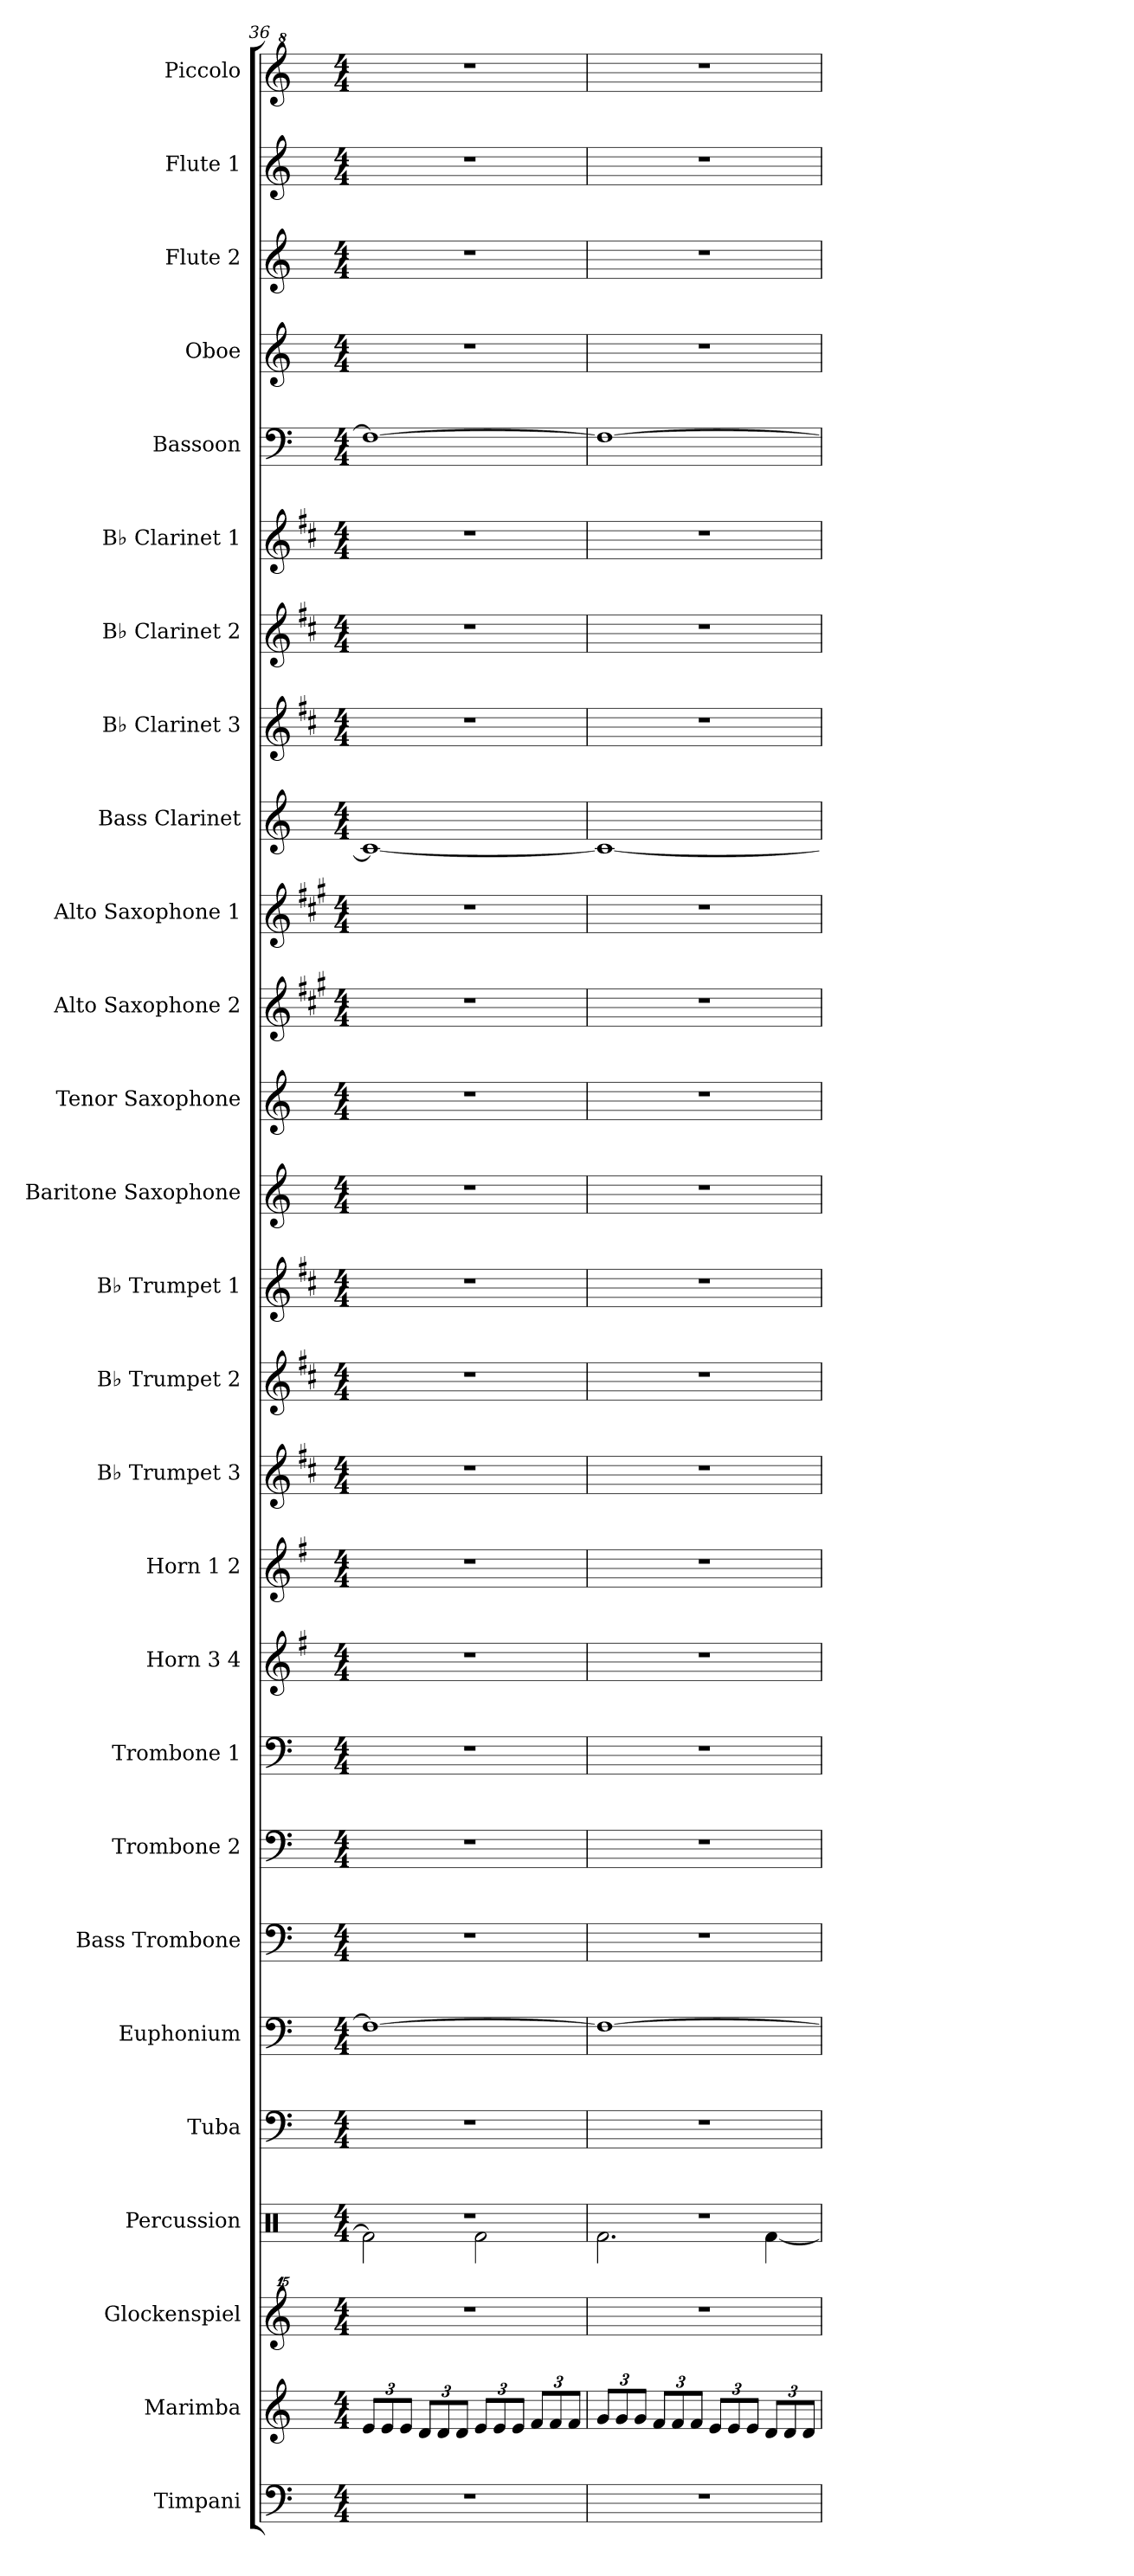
**kern	**kern	**kern	**kern	**kern	**kern	**kern	**kern	**kern	**kern	**kern	**kern	**kern	**kern	**kern	**kern	**kern	**kern	**kern	**kern	**kern	**kern	**kern	**kern	**kern	**kern	**kern
*part27	*part26	*part25	*part24	*part23	*part22	*part21	*part20	*part19	*part18	*part17	*part16	*part15	*part14	*part13	*part12	*part11	*part10	*part9	*part8	*part7	*part6	*part5	*part4	*part3	*part2	*part1
*staff27	*staff26	*staff25	*staff24	*staff23	*staff22	*staff21	*staff20	*staff19	*staff18	*staff17	*staff16	*staff15	*staff14	*staff13	*staff12	*staff11	*staff10	*staff9	*staff8	*staff7	*staff6	*staff5	*staff4	*staff3	*staff2	*staff1
*I"Timpani	*I"Marimba	*I"Glockenspiel	*I"Percussion	*I"Tuba	*I"Euphonium	*I"Bass Trombone	*I"Trombone 2	*I"Trombone 1	*I"Horn 3 4	*I"Horn 1 2	*I"B♭ Trumpet 3	*I"B♭ Trumpet 2	*I"B♭ Trumpet 1	*I"Baritone Saxophone	*I"Tenor Saxophone	*I"Alto Saxophone 2	*I"Alto Saxophone 1	*I"Bass Clarinet	*I"B♭ Clarinet 3	*I"B♭ Clarinet 2	*I"B♭ Clarinet 1	*I"Bassoon	*I"Oboe	*I"Flute 2	*I"Flute 1	*I"Piccolo
*I'Timp.	*I'Mrm.	*I'Glk.	*I'Perc.	*I'Tu.	*I'Eu.	*I'B. Trb.	*I'Trb. 2	*I'Trb. 1	*I'Hn. 3 4	*I'Hn. 1 2	*I'Tpt. 3	*I'Tpt. 2	*I'Tpt. 1	*I'Bar. Sax.	*I'T. Sax.	*I'A. Sax. 2	*I'A. Sax. 1	*I'B. Cl.	*I'B♭ Cl. 3	*I'B♭ Cl. 2	*I'B♭ Cl. 1	*I'Bsn.	*I'Ob.	*I'Fl. 2	*I'Fl. 1	*I'Picc.
!!LO:PB:g=z
*clefF4	*clefG2	*clefG^^2	*clefX	*clefF4	*clefF4	*clefF4	*clefF4	*clefF4	*clefG2	*clefG2	*clefG2	*clefG2	*clefG2	*clefG2	*clefG2	*clefG2	*clefG2	*clefG2	*clefG2	*clefG2	*clefG2	*clefF4	*clefG2	*clefG2	*clefG2	*clefG^2
*	*	*	*	*	*	*	*	*	*ITrd4c7	*ITrd4c7	*ITrd1c2	*ITrd1c2	*ITrd1c2	*ITrd12c21	*ITrd8c14	*ITrd5c9	*ITrd5c9	*ITrd8c14	*ITrd1c2	*ITrd1c2	*ITrd1c2	*	*	*	*	*ITrd-7c-12
*k[]	*k[]	*k[]	*k[]	*k[]	*k[]	*k[]	*k[]	*k[]	*k[]	*k[]	*k[]	*k[]	*k[]	*k[]	*k[]	*k[]	*k[]	*k[]	*k[]	*k[]	*k[]	*k[]	*k[]	*k[]	*k[]	*k[]
*C:	*C:	*C:	*C:	*C:	*C:	*C:	*C:	*C:	*C:	*C:	*C:	*C:	*C:	*C:	*C:	*C:	*C:	*C:	*C:	*C:	*C:	*C:	*C:	*C:	*C:	*C:
*M4/4	*M4/4	*M4/4	*M4/4	*M4/4	*M4/4	*M4/4	*M4/4	*M4/4	*M4/4	*M4/4	*M4/4	*M4/4	*M4/4	*M4/4	*M4/4	*M4/4	*M4/4	*M4/4	*M4/4	*M4/4	*M4/4	*M4/4	*M4/4	*M4/4	*M4/4	*M4/4
*	*Xbrackettup	*	*	*	*	*	*	*	*	*	*	*	*	*	*	*	*	*	*	*	*	*	*	*	*	*
=36	=36	=36	=36	=36	=36	=36	=36	=36	=36	=36	=36	=36	=36	=36	=36	=36	=36	=36	=36	=36	=36	=36	=36	=36	=36	=36
*	*	*	*^	*	*	*	*	*	*	*	*	*	*	*	*	*	*	*	*	*	*	*	*	*	*	*
1r	12e/L	1r	1r	2Rf\]	1r	1F_	1r	1r	1r	1r	1r	1r	1r	1r	1r	1r	1r	1r	1C_	1r	1r	1r	1F_	1r	1r	1r	1r
.	12e/	.	.	.	.	.	.	.	.	.	.	.	.	.	.	.	.	.	.	.	.	.	.	.	.	.	.
.	12e/J	.	.	.	.	.	.	.	.	.	.	.	.	.	.	.	.	.	.	.	.	.	.	.	.	.	.
.	12d/L	.	.	.	.	.	.	.	.	.	.	.	.	.	.	.	.	.	.	.	.	.	.	.	.	.	.
.	12d/	.	.	.	.	.	.	.	.	.	.	.	.	.	.	.	.	.	.	.	.	.	.	.	.	.	.
.	12d/J	.	.	.	.	.	.	.	.	.	.	.	.	.	.	.	.	.	.	.	.	.	.	.	.	.	.
.	12e/L	.	.	2Rf\	.	.	.	.	.	.	.	.	.	.	.	.	.	.	.	.	.	.	.	.	.	.	.
.	12e/	.	.	.	.	.	.	.	.	.	.	.	.	.	.	.	.	.	.	.	.	.	.	.	.	.	.
.	12e/J	.	.	.	.	.	.	.	.	.	.	.	.	.	.	.	.	.	.	.	.	.	.	.	.	.	.
.	12f/L	.	.	.	.	.	.	.	.	.	.	.	.	.	.	.	.	.	.	.	.	.	.	.	.	.	.
.	12f/	.	.	.	.	.	.	.	.	.	.	.	.	.	.	.	.	.	.	.	.	.	.	.	.	.	.
.	12f/J	.	.	.	.	.	.	.	.	.	.	.	.	.	.	.	.	.	.	.	.	.	.	.	.	.	.
=37	=37	=37	=37	=37	=37	=37	=37	=37	=37	=37	=37	=37	=37	=37	=37	=37	=37	=37	=37	=37	=37	=37	=37	=37	=37	=37	=37
1r	12g/L	1r	1r	2.Rf\	1r	1F_	1r	1r	1r	1r	1r	1r	1r	1r	1r	1r	1r	1r	1C_	1r	1r	1r	1F_	1r	1r	1r	1r
.	12g/	.	.	.	.	.	.	.	.	.	.	.	.	.	.	.	.	.	.	.	.	.	.	.	.	.	.
.	12g/J	.	.	.	.	.	.	.	.	.	.	.	.	.	.	.	.	.	.	.	.	.	.	.	.	.	.
.	12f/L	.	.	.	.	.	.	.	.	.	.	.	.	.	.	.	.	.	.	.	.	.	.	.	.	.	.
.	12f/	.	.	.	.	.	.	.	.	.	.	.	.	.	.	.	.	.	.	.	.	.	.	.	.	.	.
.	12f/J	.	.	.	.	.	.	.	.	.	.	.	.	.	.	.	.	.	.	.	.	.	.	.	.	.	.
.	12e/L	.	.	.	.	.	.	.	.	.	.	.	.	.	.	.	.	.	.	.	.	.	.	.	.	.	.
.	12e/	.	.	.	.	.	.	.	.	.	.	.	.	.	.	.	.	.	.	.	.	.	.	.	.	.	.
.	12e/J	.	.	.	.	.	.	.	.	.	.	.	.	.	.	.	.	.	.	.	.	.	.	.	.	.	.
.	12d/L	.	.	[4Rf\	.	.	.	.	.	.	.	.	.	.	.	.	.	.	.	.	.	.	.	.	.	.	.
.	12d/	.	.	.	.	.	.	.	.	.	.	.	.	.	.	.	.	.	.	.	.	.	.	.	.	.	.
.	12d/J	.	.	.	.	.	.	.	.	.	.	.	.	.	.	.	.	.	.	.	.	.	.	.	.	.	.
*	*	*	*v	*v	*	*	*	*	*	*	*	*	*	*	*	*	*	*	*	*	*	*	*	*	*	*	*
=	=	=	=	=	=	=	=	=	=	=	=	=	=	=	=	=	=	=	=	=	=	=	=	=	=	=
*-	*-	*-	*-	*-	*-	*-	*-	*-	*-	*-	*-	*-	*-	*-	*-	*-	*-	*-	*-	*-	*-	*-	*-	*-	*-	*-
